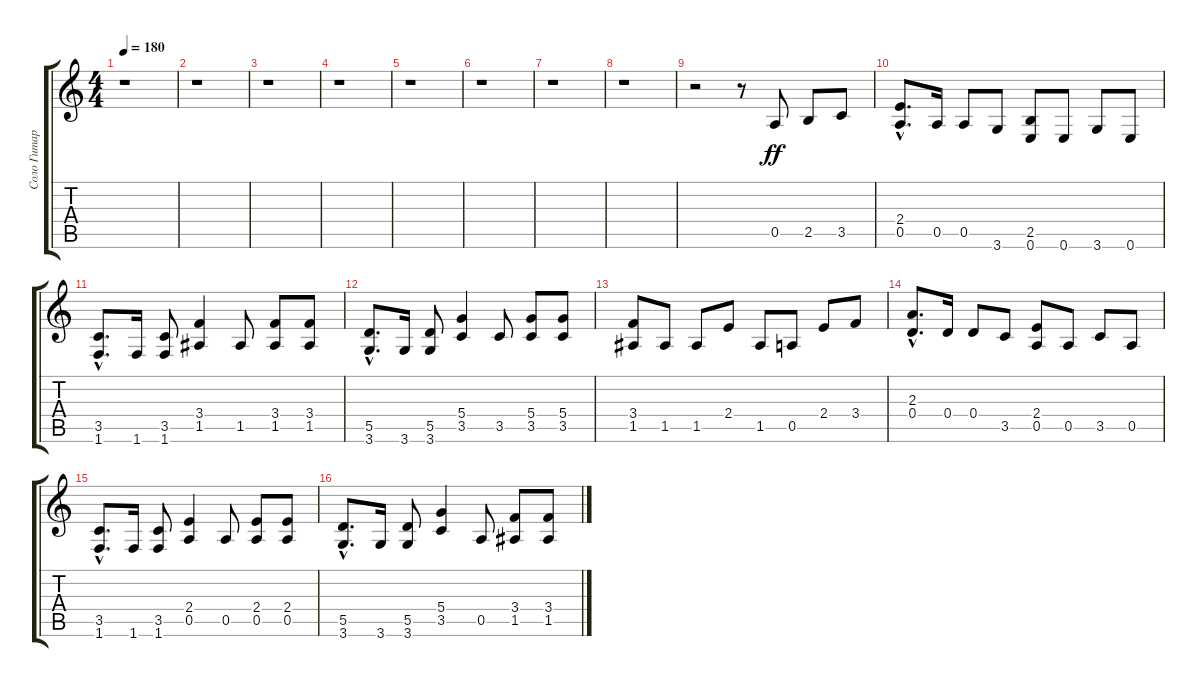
\track ("Соло Гитара" "Соло Гитар") {instrument overdrivenguitar}
\staff {score tabs}
\tuning (E4 B3 G3 D3 A2 E2) {hide}
\ts (4 4)
\tempo 180
\clef g2
\ks c
r.1{dy ff} |
r.1 |
r.1 |
r.1 |
r.1 |
r.1 |
r.1 |
r.1 |
r.2 r.8 0.5.8 2.5.8 3.5.8 |
(2.4{hac} 0.5{hac}).8{d} 0.5.16 0.5.8 3.6.8 (2.5 0.6).8 0.6.8 3.6.8 0.6.8 |
(3.5{hac} 1.6{hac}).8{d} 1.6.16 (3.5 1.6).8 (3.4 1.5).4 1.5.8 (3.4 1.5).8 (3.4 1.5).8 |
(5.5{hac} 3.6{hac}).8{d} 3.6.16 (5.5 3.6).8 (5.4 3.5).4 3.5.8 (5.4 3.5).8 (5.4 3.5).8 |
(3.4 1.5).8 1.5.8 1.5.8 2.4.8 1.5.8 0.5.8 2.4.8 3.4.8 |
(2.3{hac} 0.4{hac}).8{d} 0.4.16 0.4.8 3.5.8 (2.4 0.5).8 0.5.8 3.5.8 0.5.8 |
(3.5{hac} 1.6{hac}).8{d} 1.6.16 (3.5 1.6).8 (2.4 0.5).4 0.5.8 (2.4 0.5).8 (2.4 0.5).8 |
(5.5{hac} 3.6{hac}).8{d} 3.6.16 (5.5 3.6).8 (5.4 3.5).4 0.5.8 (3.4 1.5).8 (3.4 1.5).8
